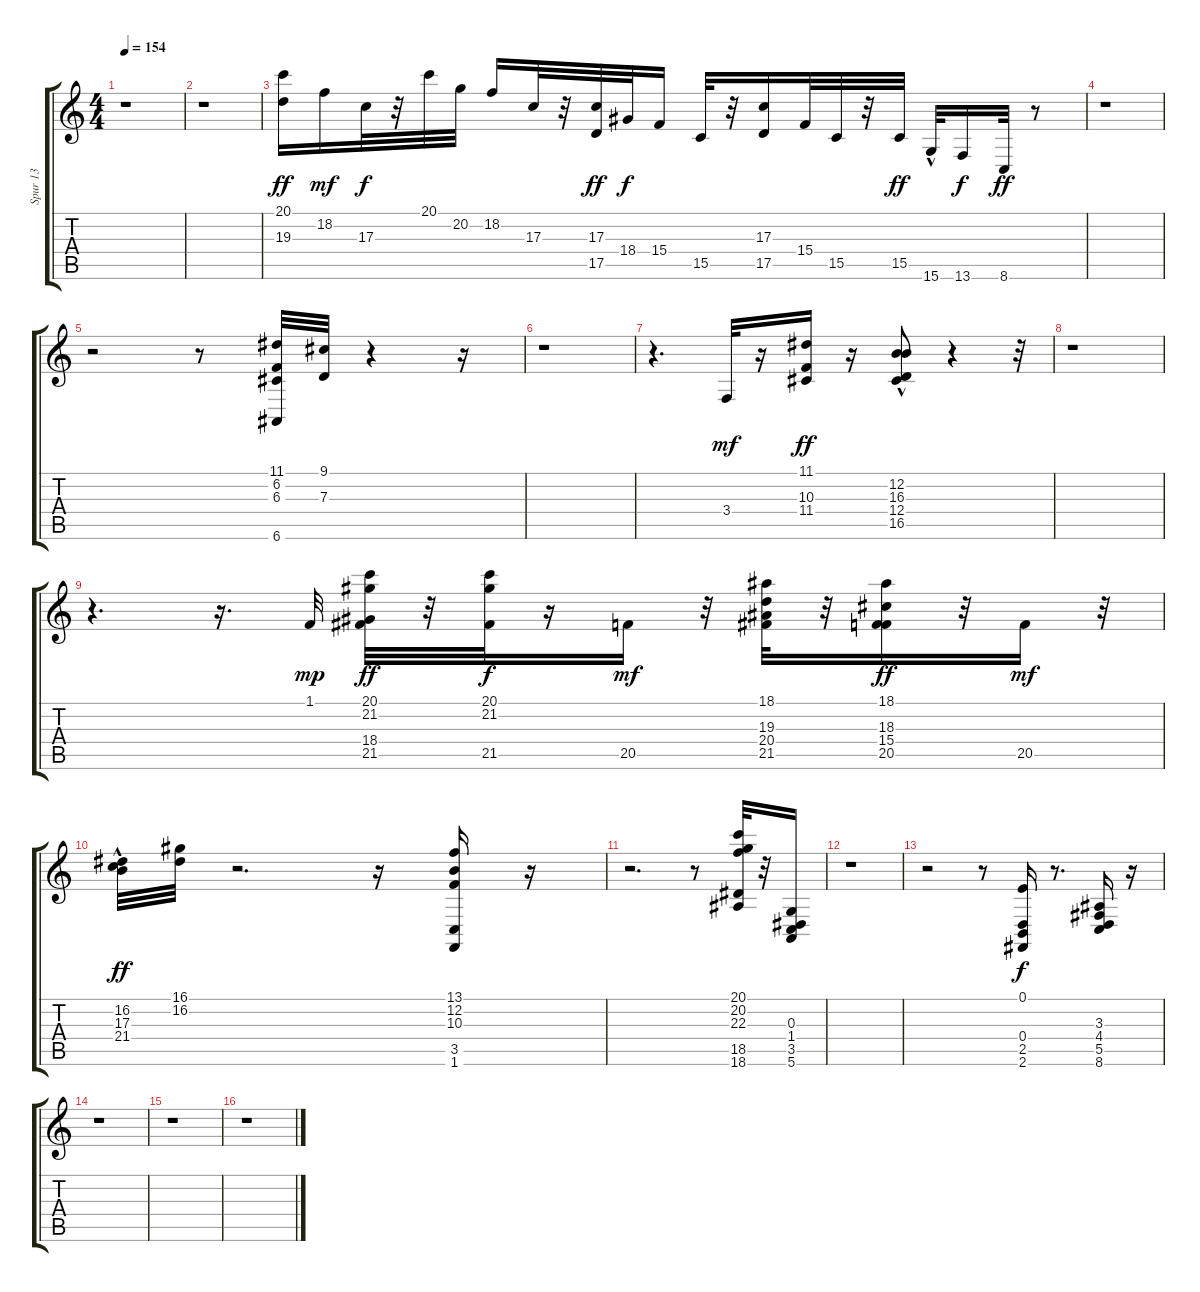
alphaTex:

\track ("Spur 13" "Spur 13") {instrument acousticgrandpiano}
\staff {score tabs}
\tuning (E4 B3 G3 D3 A2 E2) {hide}
\ts (4 4)
\tempo 154
\clef g2
\ks c
r.1{dy f} |
r.1 |
(20.1 19.3).16{dy ff} 18.2.16{dy mf} 17.3.32{dy f} r.32 20.1.32 20.2.32 18.2.16 17.3.32 r.32 (17.3 17.5).32{dy ff} 18.4.32{dy f} 15.4.16 15.5.32 r.32 (17.3 17.5).16 15.4.32 15.5.32 r.32 15.5.32{dy ff} 15.6{hac}.32 13.6.16{dy f} 8.6.32{dy ff} r.8 |
r.1 |
r.2 r.8 (11.1 6.2 6.3 6.6).32 (9.1 7.3).32 r.4 r.16 |
r.1 |
r.4{d} 3.4.32{dy mf} r.16 (11.1 10.3 11.4).16{dy ff} r.16 (12.2{hac} 16.3 12.4{hac} 16.5).8 r.4 r.32 |
r.1 |
r.4{d} r.16{d} 1.1.32{dy mp} (20.1 21.2 18.4 21.5).32{dy ff} r.32 (20.1 21.2 21.5).32{dy f} r.16 20.5.16{dy mf} r.32 (18.1 19.3 20.4 21.5).32 r.32 (18.1 18.3 15.4 20.5).16{dy ff} r.32 20.5.16{dy mf} r.32 |
(16.2 17.3{hac} 21.4).32{dy ff} (16.1 16.2).32 r.2{d} r.16 (13.1 12.2 10.3 3.5 1.6).16 r.16 |
r.2{d} r.8 (20.1 20.2 22.3 18.5 18.6).32 r.32 (0.3 1.4 3.5 5.6).16 |
r.1 |
r.2 r.8 (0.1 0.4 2.5 2.6).16{dy f} r.8{d} (3.3 4.4 5.5 8.6).16 r.16 |
r.1 |
r.1 |
r.1
